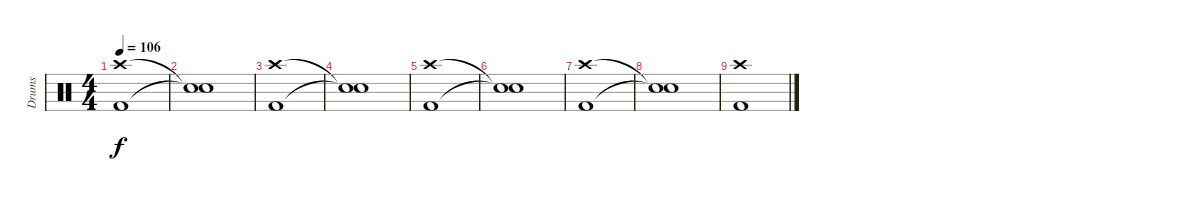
\track ("Drums" "Drums") {instrument percussion}
\staff {score}
\articulation defaults
\ts (4 4)
\tempo 106
\clef neutral
\ks c
("Crash high (hit)" "Kick (hit) 2").1{dy f} |
("Snare (hit)"{t} "Snare (hit)"{t}).1 |
("Crash high (hit)" "Kick (hit) 2").1 |
("Snare (hit)"{t} "Snare (hit)"{t}).1 |
("Crash high (hit)" "Kick (hit) 2").1 |
("Snare (hit)"{t} "Snare (hit)"{t}).1 |
("Crash high (hit)" "Kick (hit) 2").1 |
("Snare (hit)"{t} "Snare (hit)"{t}).1 |
("Crash high (hit)" "Kick (hit) 2").1
